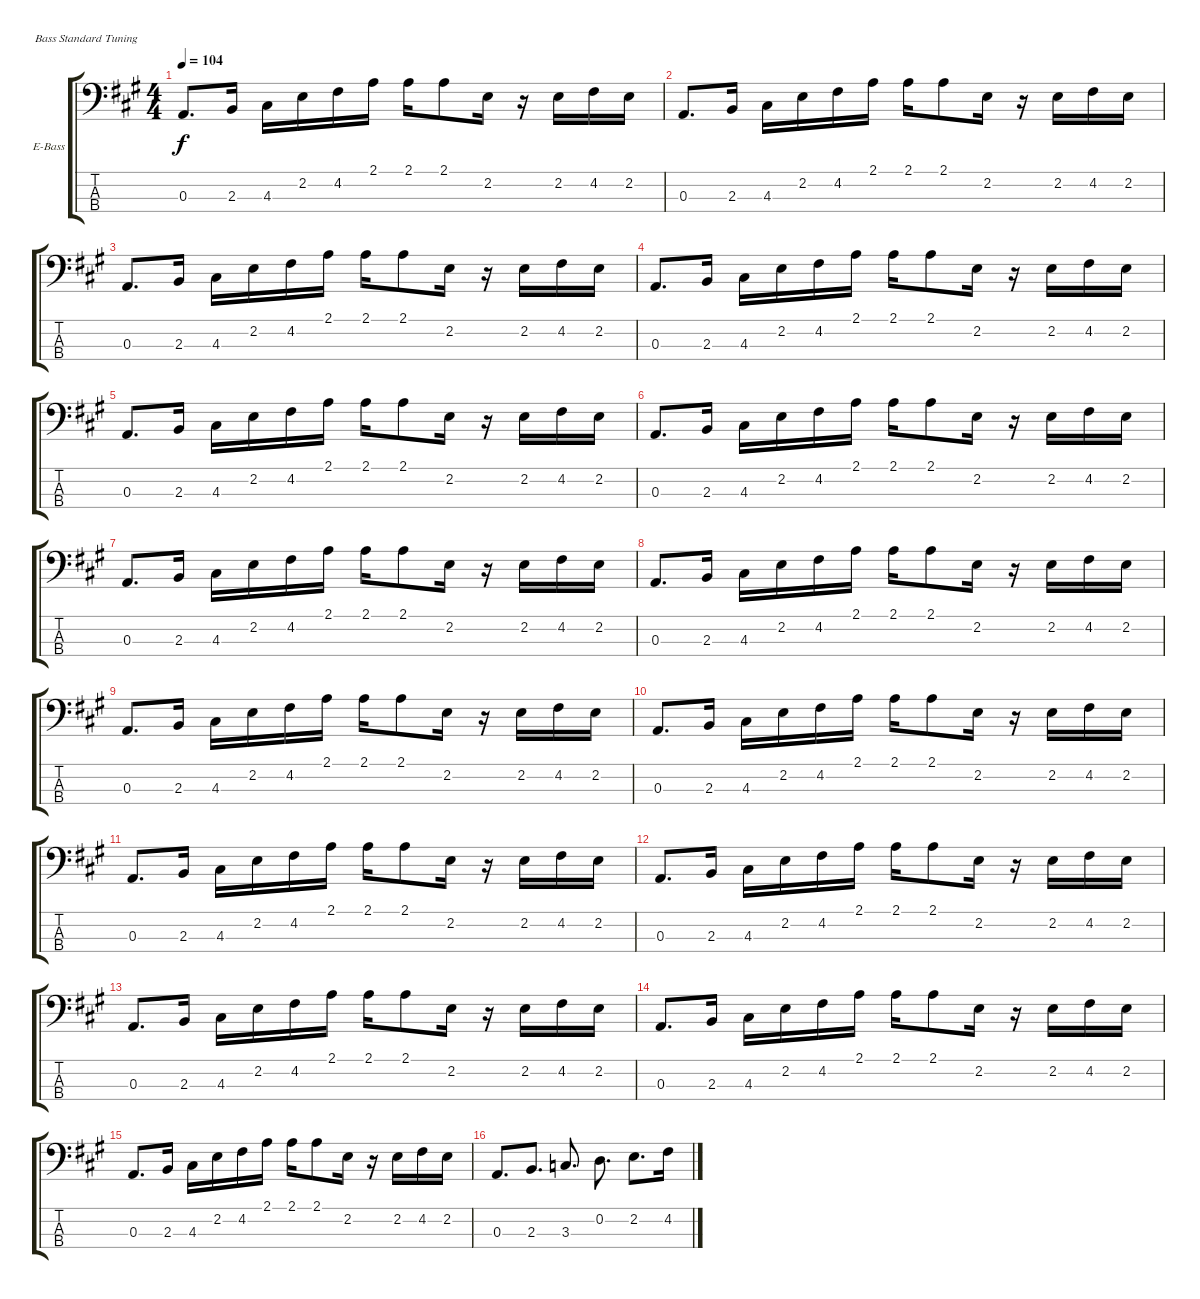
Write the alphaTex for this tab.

\bracketExtendMode groupsimilarinstruments
\firstSystemTrackNameOrientation horizontal
\otherSystemsTrackNameOrientation horizontal
\track ("Bass" "E-Bass") {instrument electricbassfinger}
\staff {score tabs}
\tuning (G2 D2 A1 E1)
\ts (4 4)
\tempo 104
\clef f4
\ks a
0.3.8{d dy f} 2.3.16 4.3.16 2.2.16 4.2.16 2.1.16 2.1.16 2.1.8 2.2.16 r.16 2.2.16 4.2.16 2.2.16 |
0.3.8{d} 2.3.16 4.3.16 2.2.16 4.2.16 2.1.16 2.1.16 2.1.8 2.2.16 r.16 2.2.16 4.2.16 2.2.16 |
0.3.8{d} 2.3.16 4.3.16 2.2.16 4.2.16 2.1.16 2.1.16 2.1.8 2.2.16 r.16 2.2.16 4.2.16 2.2.16 |
0.3.8{d} 2.3.16 4.3.16 2.2.16 4.2.16 2.1.16 2.1.16 2.1.8 2.2.16 r.16 2.2.16 4.2.16 2.2.16 |
0.3.8{d} 2.3.16 4.3.16 2.2.16 4.2.16 2.1.16 2.1.16 2.1.8 2.2.16 r.16 2.2.16 4.2.16 2.2.16 |
0.3.8{d} 2.3.16 4.3.16 2.2.16 4.2.16 2.1.16 2.1.16 2.1.8 2.2.16 r.16 2.2.16 4.2.16 2.2.16 |
0.3.8{d} 2.3.16 4.3.16 2.2.16 4.2.16 2.1.16 2.1.16 2.1.8 2.2.16 r.16 2.2.16 4.2.16 2.2.16 |
0.3.8{d} 2.3.16 4.3.16 2.2.16 4.2.16 2.1.16 2.1.16 2.1.8 2.2.16 r.16 2.2.16 4.2.16 2.2.16 |
0.3.8{d} 2.3.16 4.3.16 2.2.16 4.2.16 2.1.16 2.1.16 2.1.8 2.2.16 r.16 2.2.16 4.2.16 2.2.16 |
0.3.8{d} 2.3.16 4.3.16 2.2.16 4.2.16 2.1.16 2.1.16 2.1.8 2.2.16 r.16 2.2.16 4.2.16 2.2.16 |
0.3.8{d} 2.3.16 4.3.16 2.2.16 4.2.16 2.1.16 2.1.16 2.1.8 2.2.16 r.16 2.2.16 4.2.16 2.2.16 |
0.3.8{d} 2.3.16 4.3.16 2.2.16 4.2.16 2.1.16 2.1.16 2.1.8 2.2.16 r.16 2.2.16 4.2.16 2.2.16 |
0.3.8{d} 2.3.16 4.3.16 2.2.16 4.2.16 2.1.16 2.1.16 2.1.8 2.2.16 r.16 2.2.16 4.2.16 2.2.16 |
0.3.8{d} 2.3.16 4.3.16 2.2.16 4.2.16 2.1.16 2.1.16 2.1.8 2.2.16 r.16 2.2.16 4.2.16 2.2.16 |
0.3.8{d} 2.3.16 4.3.16 2.2.16 4.2.16 2.1.16 2.1.16 2.1.8 2.2.16 r.16 2.2.16 4.2.16 2.2.16 |
0.3.8{d} 2.3.8{d} 3.3.8{d} 0.2.8{d} 2.2.8{d} 4.2.16
